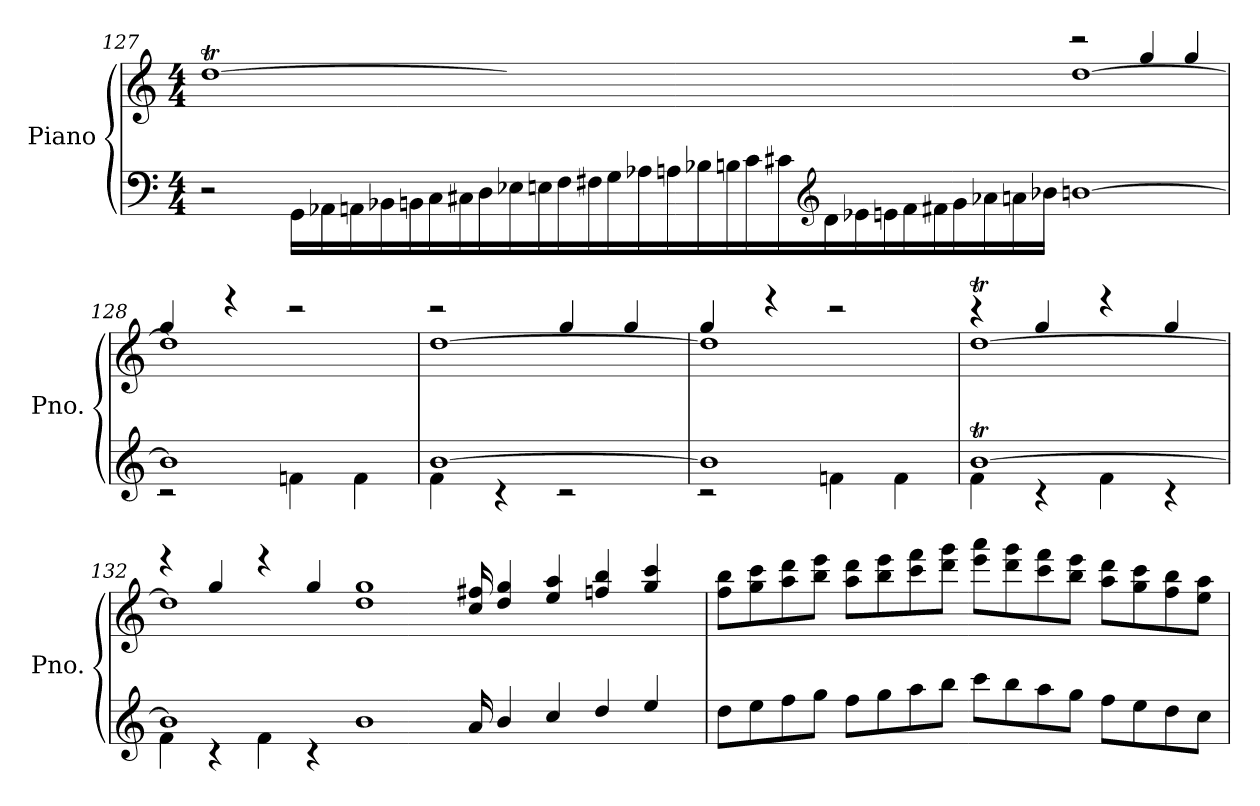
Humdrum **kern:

**kern	**kern
*part1	*part1
*staff2	*staff1
*I"Piano	*
*I'Pno.	*
*clefF4	*clefG2
*k[]	*k[]
*M4/4	*M4/4
=127	=127
*	*^
2r	[1ddT	4ryy
*	*v	*v
16GG\LL	.
16AA-X\	.
16AAn\	.
16BB-X\	.
16BBn\	.
16C\	.
16C#X\	.
16D\	.
16E-X\	1ddyy_
16En\	.
16F\	.
16F#X\	.
16G\	.
16A-X\	.
16An\	.
16B-X\	.
16Bn\	.
16c\	.
16c#X\	.
*clefG2	*
16d\	.
16e-X\	.
16en\	.
16f\	.
16f#X\	.
16g\	4ddTTT/yy]
16a-X\	.
16an\	.
16b-X\JJ	.
*	*^
[1bn	[1dd	2rccc
.	.	4gg/
.	.	4gg/
!!LO:LB:g=z	!!
=128	=128	=128
*^	*	*
1b]	2r	1dd]	4gg/
.	.	.	4reee
.	4fn\	.	2rccc
.	4f\	.	.
=129	=129	=129	=129
[1b	4f\	[1dd	2rccc
.	4r	.	.
.	2r	.	4gg/
.	.	.	4gg/
=130	=130	=130	=130
1b]	2r	1dd]	4gg/
.	.	.	4reee
.	4fn\	.	2rccc
.	4f\	.	.
=131	=131	=131	=131
[1bt	4f\	[1ddT	4rccc
.	4r	.	4gg/
.	4f\	.	4reee
.	4r	.	4gg/
=132	=132	=132	=132
1b]	4f\	1ddTTT]	4reee
.	4r	.	4gg/
.	4f\	.	4reee
.	4r	.	4gg/
1b	1ryy	1dd 1gg	1ryy
16a/	1ryy	16cc/ 16ff#X/	1ryy
4b/	.	4dd/ 4gg/	.
4cc/	.	4ee/ 4aa/	.
4dd/	.	4ffn/ 4bb/	.
4ee/	.	4gg/ 4ccc/	.
.	16ryy	.	16ryy
*v	*v	*	*
*	*v	*v
!!LO:LB:g=z
=133	=133
8dd\L	8ff\ 8bb\L
8ee\	8gg\ 8ccc\
8ff\	8aa\ 8ddd\
8gg\J	8bb\ 8eee\J
8ff\L	8aa\ 8ddd\L
8gg\	8bb\ 8eee\
8aa\	8ccc\ 8fff\
8bb\J	8ddd\ 8ggg\J
8ccc\L	8eee\ 8aaa\L
8bb\	8ddd\ 8ggg\
8aa\	8ccc\ 8fff\
8gg\J	8bb\ 8eee\J
8ff\L	8aa\ 8ddd\L
8ee\	8gg\ 8ccc\
8dd\	8ff\ 8bb\
8cc\J	8ee\ 8aa\J
=	=
*-	*-
